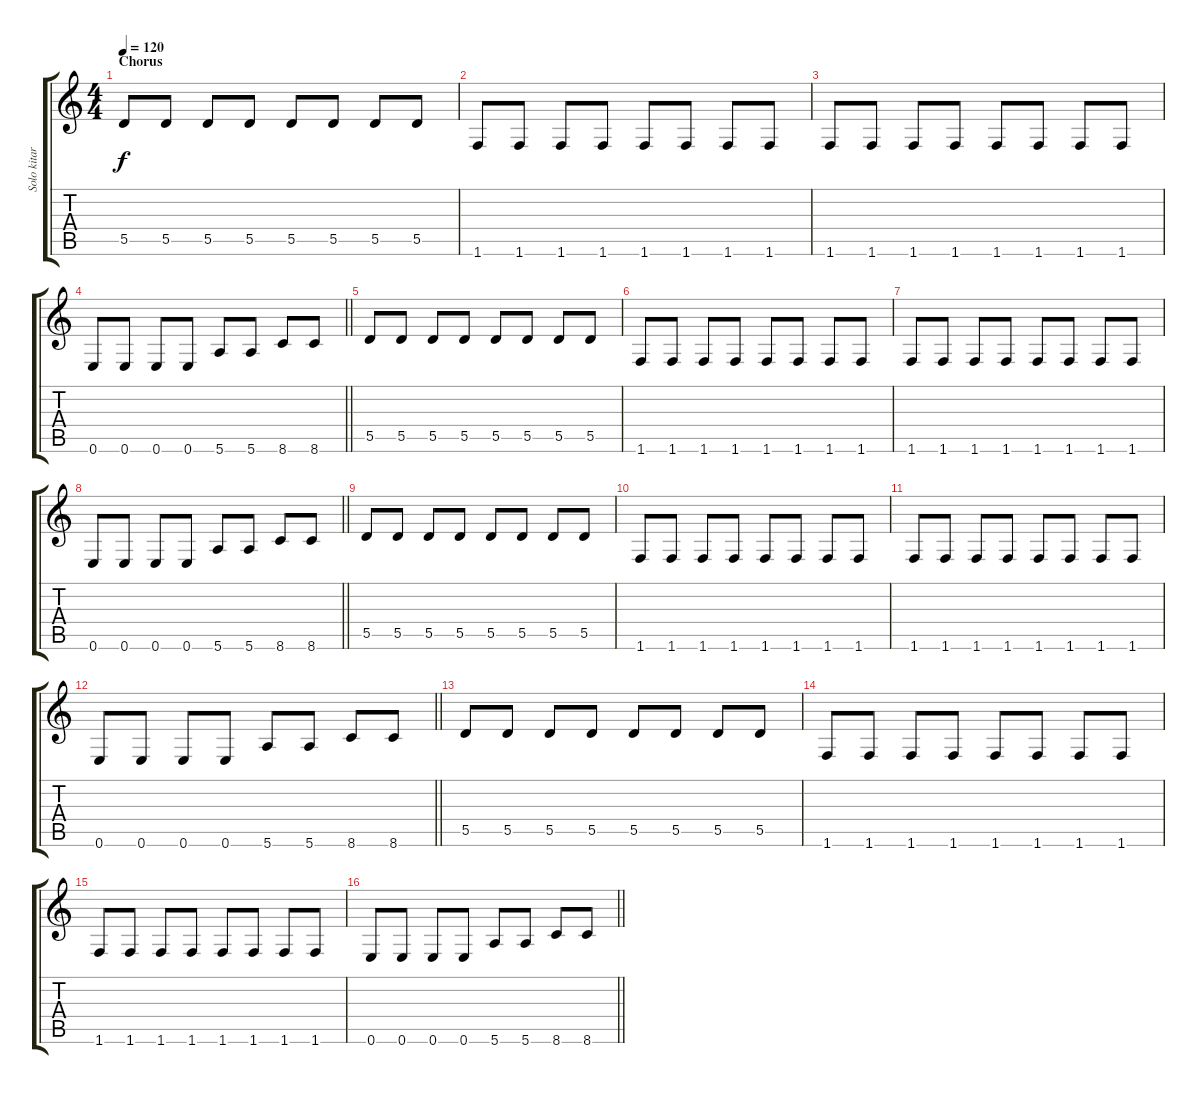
\track ("Solo kitara" "Solo kitar") {instrument overdrivenguitar}
\staff {score tabs}
\tuning (E4 B3 G3 D3 A2 E2) {hide}
\ts (4 4)
\section ("" "Chorus")
\tempo 120
\clef g2
\ks c
5.5.8{dy f} 5.5.8 5.5.8 5.5.8 5.5.8 5.5.8 5.5.8 5.5.8 |
1.6.8 1.6.8 1.6.8 1.6.8 1.6.8 1.6.8 1.6.8 1.6.8 |
1.6.8 1.6.8 1.6.8 1.6.8 1.6.8 1.6.8 1.6.8 1.6.8 |
\barLineRight lightlight
0.6.8 0.6.8 0.6.8 0.6.8 5.6.8 5.6.8 8.6.8 8.6.8 |
5.5.8 5.5.8 5.5.8 5.5.8 5.5.8 5.5.8 5.5.8 5.5.8 |
1.6.8 1.6.8 1.6.8 1.6.8 1.6.8 1.6.8 1.6.8 1.6.8 |
1.6.8 1.6.8 1.6.8 1.6.8 1.6.8 1.6.8 1.6.8 1.6.8 |
\barLineRight lightlight
0.6.8 0.6.8 0.6.8 0.6.8 5.6.8 5.6.8 8.6.8 8.6.8 |
5.5.8 5.5.8 5.5.8 5.5.8 5.5.8 5.5.8 5.5.8 5.5.8 |
1.6.8 1.6.8 1.6.8 1.6.8 1.6.8 1.6.8 1.6.8 1.6.8 |
1.6.8 1.6.8 1.6.8 1.6.8 1.6.8 1.6.8 1.6.8 1.6.8 |
\barLineRight lightlight
0.6.8 0.6.8 0.6.8 0.6.8 5.6.8 5.6.8 8.6.8 8.6.8 |
5.5.8 5.5.8 5.5.8 5.5.8 5.5.8 5.5.8 5.5.8 5.5.8 |
1.6.8 1.6.8 1.6.8 1.6.8 1.6.8 1.6.8 1.6.8 1.6.8 |
1.6.8 1.6.8 1.6.8 1.6.8 1.6.8 1.6.8 1.6.8 1.6.8 |
\barLineRight lightlight
0.6.8 0.6.8 0.6.8 0.6.8 5.6.8 5.6.8 8.6.8 8.6.8
